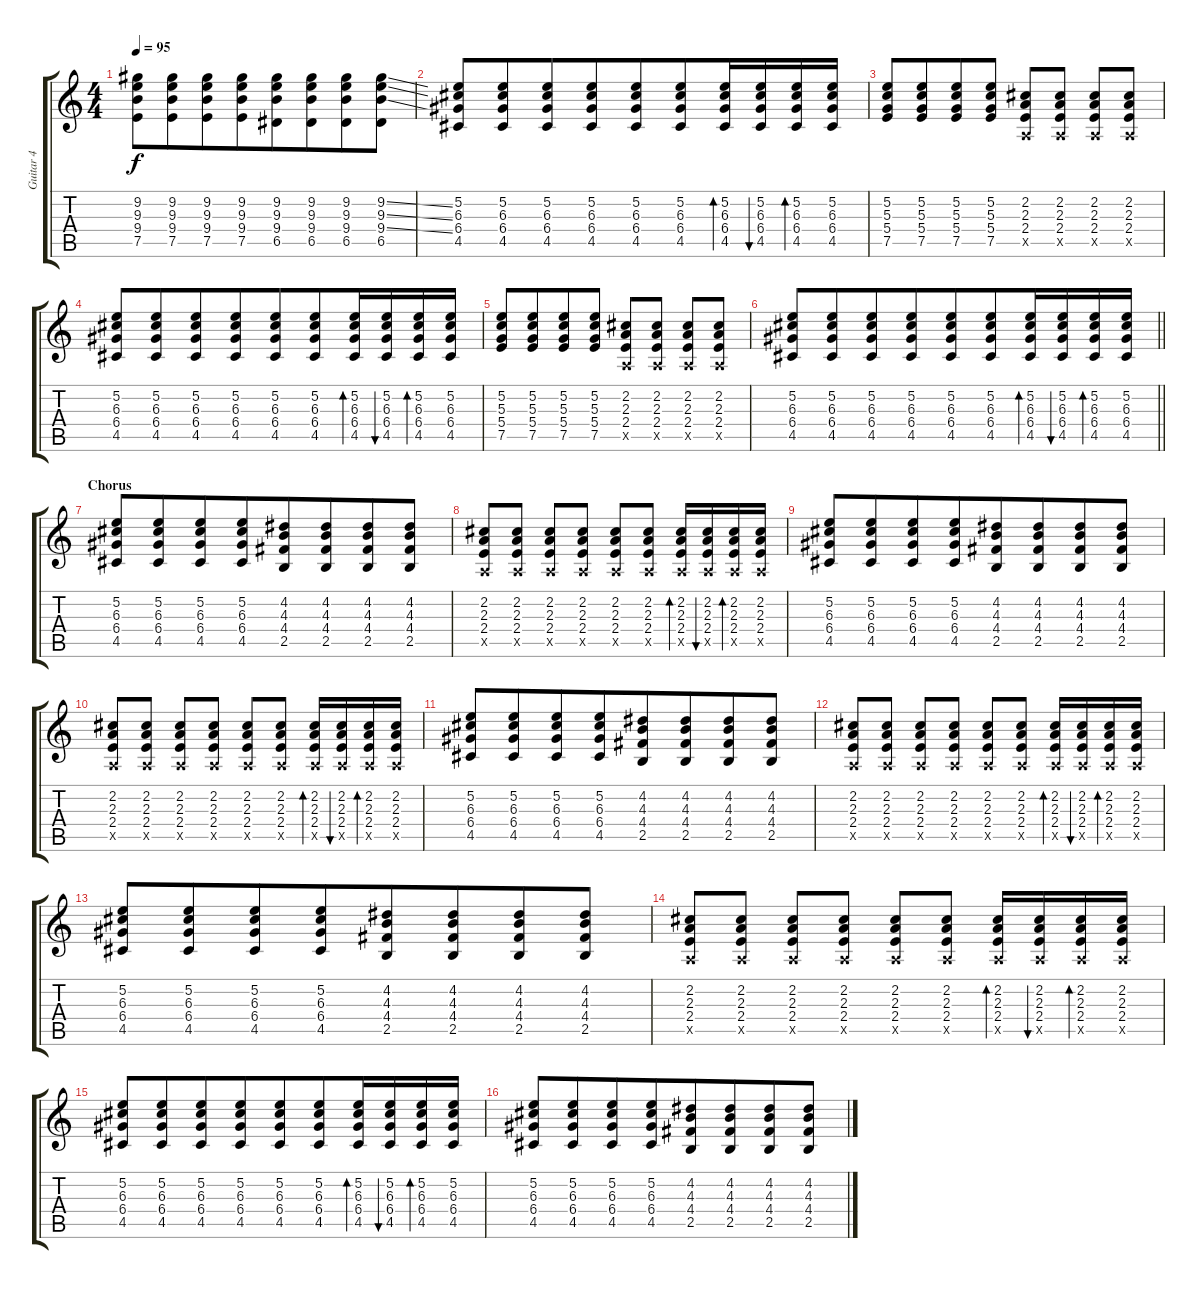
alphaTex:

\track ("Guitar 4" "Guitar 4") {instrument acousticguitarsteel}
\staff {score tabs}
\tuning (E4 B3 G3 D3 A2 E2) {hide}
\ts (4 4)
\tempo 95
\clef g2
\ks c
(9.2 9.3 9.4 7.5).8{dy f} (9.2 9.3 9.4 7.5).8{beam merge} (9.2 9.3 9.4 7.5).8 (9.2 9.3 9.4 7.5).8{beam merge} (9.2 9.3 9.4 6.5).8 (9.2 9.3 9.4 6.5).8{beam merge} (9.2 9.3 9.4 6.5).8 (9.2{ss} 9.3{ss} 9.4{ss} 6.5).8 |
(5.2 6.3 6.4 4.5).8{beam merge} (5.2 6.3 6.4 4.5).8{beam merge} (5.2 6.3 6.4 4.5).8{beam merge} (5.2 6.3 6.4 4.5).8{beam merge} (5.2 6.3 6.4 4.5).8{beam merge} (5.2 6.3 6.4 4.5).8{beam merge} (5.2 6.3 6.4 4.5).16{bd 60 beam merge} (5.2 6.3 6.4 4.5).16{bu 60 beam merge} (5.2 6.3 6.4 4.5).16{bd 60 beam merge} (5.2 6.3 6.4 4.5).16 |
(5.2 5.3 5.4 7.5).8{beam merge} (5.2 5.3 5.4 7.5).8{beam merge} (5.2 5.3 5.4 7.5).8{beam merge} (5.2 5.3 5.4 7.5).8 (2.2 2.3 2.4 0.5{x}).8 (2.2 2.3 2.4 0.5{x}).8 (2.2 2.3 2.4 0.5{x}).8 (2.2 2.3 2.4 0.5{x}).8 |
(5.2 6.3 6.4 4.5).8{beam merge} (5.2 6.3 6.4 4.5).8{beam merge} (5.2 6.3 6.4 4.5).8{beam merge} (5.2 6.3 6.4 4.5).8{beam merge} (5.2 6.3 6.4 4.5).8{beam merge} (5.2 6.3 6.4 4.5).8{beam merge} (5.2 6.3 6.4 4.5).16{bd 60 beam merge} (5.2 6.3 6.4 4.5).16{bu 60 beam merge} (5.2 6.3 6.4 4.5).16{bd 60 beam merge} (5.2 6.3 6.4 4.5).16 |
(5.2 5.3 5.4 7.5).8{beam merge} (5.2 5.3 5.4 7.5).8{beam merge} (5.2 5.3 5.4 7.5).8{beam merge} (5.2 5.3 5.4 7.5).8 (2.2 2.3 2.4 0.5{x}).8 (2.2 2.3 2.4 0.5{x}).8 (2.2 2.3 2.4 0.5{x}).8 (2.2 2.3 2.4 0.5{x}).8 |
\barLineRight lightlight
(5.2 6.3 6.4 4.5).8{beam merge} (5.2 6.3 6.4 4.5).8{beam merge} (5.2 6.3 6.4 4.5).8{beam merge} (5.2 6.3 6.4 4.5).8{beam merge} (5.2 6.3 6.4 4.5).8{beam merge} (5.2 6.3 6.4 4.5).8{beam merge} (5.2 6.3 6.4 4.5).16{bd 60 beam merge} (5.2 6.3 6.4 4.5).16{bu 60 beam merge} (5.2 6.3 6.4 4.5).16{bd 60 beam merge} (5.2 6.3 6.4 4.5).16 |
\section ("" "Chorus")
(5.2 6.3 6.4 4.5).8{beam merge} (5.2 6.3 6.4 4.5).8{beam merge} (5.2 6.3 6.4 4.5).8{beam merge} (5.2 6.3 6.4 4.5).8{beam merge} (4.2 4.3 4.4 2.5).8{beam merge} (4.2 4.3 4.4 2.5).8{beam merge} (4.2 4.3 4.4 2.5).8{beam merge} (4.2 4.3 4.4 2.5).8 |
(2.2 2.3 2.4 0.5{x}).8 (2.2 2.3 2.4 0.5{x}).8 (2.2 2.3 2.4 0.5{x}).8 (2.2 2.3 2.4 0.5{x}).8 (2.2 2.3 2.4 0.5{x}).8 (2.2 2.3 2.4 0.5{x}).8 (2.2 2.3 2.4 0.5{x}).16{bd 60} (2.2 2.3 2.4 0.5{x}).16{bu 60} (2.2 2.3 2.4 0.5{x}).16{bd 60} (2.2 2.3 2.4 0.5{x}).16 |
(5.2 6.3 6.4 4.5).8{beam merge} (5.2 6.3 6.4 4.5).8{beam merge} (5.2 6.3 6.4 4.5).8{beam merge} (5.2 6.3 6.4 4.5).8{beam merge} (4.2 4.3 4.4 2.5).8{beam merge} (4.2 4.3 4.4 2.5).8{beam merge} (4.2 4.3 4.4 2.5).8{beam merge} (4.2 4.3 4.4 2.5).8 |
(2.2 2.3 2.4 0.5{x}).8 (2.2 2.3 2.4 0.5{x}).8 (2.2 2.3 2.4 0.5{x}).8 (2.2 2.3 2.4 0.5{x}).8 (2.2 2.3 2.4 0.5{x}).8 (2.2 2.3 2.4 0.5{x}).8 (2.2 2.3 2.4 0.5{x}).16{bd 60} (2.2 2.3 2.4 0.5{x}).16{bu 60} (2.2 2.3 2.4 0.5{x}).16{bd 60} (2.2 2.3 2.4 0.5{x}).16 |
(5.2 6.3 6.4 4.5).8{beam merge} (5.2 6.3 6.4 4.5).8{beam merge} (5.2 6.3 6.4 4.5).8{beam merge} (5.2 6.3 6.4 4.5).8{beam merge} (4.2 4.3 4.4 2.5).8{beam merge} (4.2 4.3 4.4 2.5).8{beam merge} (4.2 4.3 4.4 2.5).8{beam merge} (4.2 4.3 4.4 2.5).8 |
(2.2 2.3 2.4 0.5{x}).8 (2.2 2.3 2.4 0.5{x}).8 (2.2 2.3 2.4 0.5{x}).8 (2.2 2.3 2.4 0.5{x}).8 (2.2 2.3 2.4 0.5{x}).8 (2.2 2.3 2.4 0.5{x}).8 (2.2 2.3 2.4 0.5{x}).16{bd 60} (2.2 2.3 2.4 0.5{x}).16{bu 60} (2.2 2.3 2.4 0.5{x}).16{bd 60} (2.2 2.3 2.4 0.5{x}).16 |
(5.2 6.3 6.4 4.5).8{beam merge} (5.2 6.3 6.4 4.5).8{beam merge} (5.2 6.3 6.4 4.5).8{beam merge} (5.2 6.3 6.4 4.5).8{beam merge} (4.2 4.3 4.4 2.5).8{beam merge} (4.2 4.3 4.4 2.5).8{beam merge} (4.2 4.3 4.4 2.5).8{beam merge} (4.2 4.3 4.4 2.5).8 |
(2.2 2.3 2.4 0.5{x}).8 (2.2 2.3 2.4 0.5{x}).8 (2.2 2.3 2.4 0.5{x}).8 (2.2 2.3 2.4 0.5{x}).8 (2.2 2.3 2.4 0.5{x}).8 (2.2 2.3 2.4 0.5{x}).8 (2.2 2.3 2.4 0.5{x}).16{bd 60} (2.2 2.3 2.4 0.5{x}).16{bu 60} (2.2 2.3 2.4 0.5{x}).16{bd 60} (2.2 2.3 2.4 0.5{x}).16 |
(5.2 6.3 6.4 4.5).8{beam merge} (5.2 6.3 6.4 4.5).8{beam merge} (5.2 6.3 6.4 4.5).8{beam merge} (5.2 6.3 6.4 4.5).8{beam merge} (5.2 6.3 6.4 4.5).8{beam merge} (5.2 6.3 6.4 4.5).8{beam merge} (5.2 6.3 6.4 4.5).16{bd 60 beam merge} (5.2 6.3 6.4 4.5).16{bu 60 beam merge} (5.2 6.3 6.4 4.5).16{bd 60 beam merge} (5.2 6.3 6.4 4.5).16 |
(5.2 6.3 6.4 4.5).8{beam merge} (5.2 6.3 6.4 4.5).8{beam merge} (5.2 6.3 6.4 4.5).8{beam merge} (5.2 6.3 6.4 4.5).8{beam merge} (4.2 4.3 4.4 2.5).8{beam merge} (4.2 4.3 4.4 2.5).8{beam merge} (4.2 4.3 4.4 2.5).8{beam merge} (4.2 4.3 4.4 2.5).8
